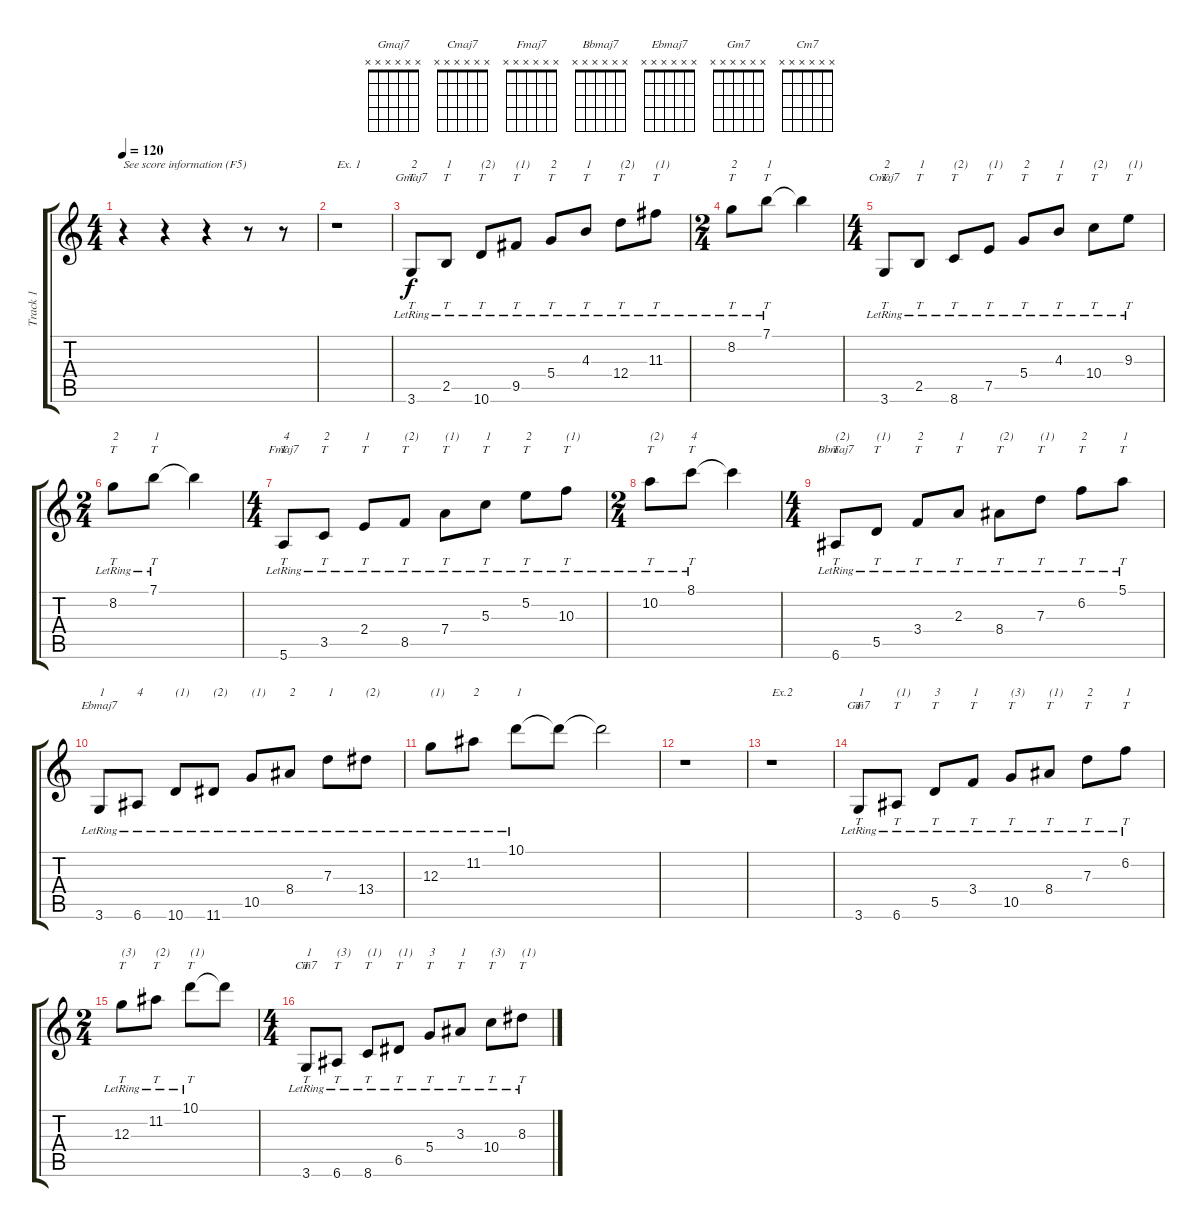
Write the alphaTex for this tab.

\track ("Track 1" "Track 1") {instrument acousticguitarnylon}
\staff {score tabs}
\tuning (E4 B3 G3 D3 A2 E2) {hide}
\chord ("Gmaj7" x x x x x x) {firstfret 0}
\chord ("Cmaj7" x x x x x x) {firstfret 0}
\chord ("Fmaj7" x x x x x x) {firstfret 0}
\chord ("Bbmaj7" x x x x x x) {firstfret 0}
\chord ("Ebmaj7" x x x x x x) {firstfret 0}
\chord ("Gm7" x x x x x x) {firstfret 0}
\chord ("Cm7" x x x x x x) {firstfret 0}
\ts (4 4)
\tempo 120
\clef g2
\ks c
r.4{txt "See score information (F5)" dy f instrument acousticguitarnylon} r.4 r.4 r.8 r.8 |
r.1{txt "Ex. 1"} |
3.6{lr}.8{tt ch "Gmaj7" txt "2"} 2.5{lr}.8{tt txt "1"} 10.6{lr}.8{tt txt "(2)"} 9.5{lr}.8{tt txt "(1)"} 5.4{lr}.8{tt txt "2"} 4.3{lr}.8{tt txt "1"} 12.4{lr}.8{tt txt "(2)"} 11.3{lr}.8{tt txt "(1)"} |
\ts (2 4)
8.2{lr}.8{tt txt "2"} 7.1{lr}.8{tt txt "1"} 7.1{t}.4 |
\ts (4 4)
3.6{lr}.8{tt ch "Cmaj7" txt "2"} 2.5{lr}.8{tt txt "1"} 8.6{lr}.8{tt txt "(2)"} 7.5{lr}.8{tt txt "(1)"} 5.4{lr}.8{tt txt "2"} 4.3{lr}.8{tt txt "1"} 10.4{lr}.8{tt txt "(2)"} 9.3{lr}.8{tt txt "(1)"} |
\ts (2 4)
8.2{lr}.8{tt txt "2"} 7.1{lr}.8{tt txt "1"} 7.1{t}.4 |
\ts (4 4)
5.6{lr}.8{tt ch "Fmaj7" txt "4"} 3.5{lr}.8{tt txt "2"} 2.4{lr}.8{tt txt "1"} 8.5{lr}.8{tt txt "(2)"} 7.4{lr}.8{tt txt "(1)"} 5.3{lr}.8{tt txt "1"} 5.2{lr}.8{tt txt "2"} 10.3{lr}.8{tt txt "(1)"} |
\ts (2 4)
10.2{lr}.8{tt txt "(2)"} 8.1{lr}.8{tt txt "4"} 8.1{t}.4 |
\ts (4 4)
6.6{lr}.8{tt ch "Bbmaj7" txt "(2)"} 5.5{lr}.8{tt txt "(1)"} 3.4{lr}.8{tt txt "2"} 2.3{lr}.8{tt txt "1"} 8.4{lr}.8{tt txt "(2)"} 7.3{lr}.8{tt txt "(1)"} 6.2{lr}.8{tt txt "2"} 5.1{lr}.8{tt txt "1"} |
3.6{lr}.8{ch "Ebmaj7" txt "1"} 6.6{lr}.8{txt "4"} 10.6{lr}.8{txt "(1)"} 11.6{lr}.8{txt "(2)"} 10.5{lr}.8{txt "(1)"} 8.4{lr}.8{txt "2"} 7.3{lr}.8{txt "1"} 13.4{lr}.8{txt "(2)"} |
12.3{lr}.8{txt "(1)"} 11.2{lr}.8{txt "2"} 10.1{lr}.8{txt "1"} 10.1{t}.8 10.1{t}.2 |
r.1 |
r.1{txt "Ex.2"} |
3.6{lr}.8{tt ch "Gm7" txt "1"} 6.6{lr}.8{tt txt "(1)"} 5.5{lr}.8{tt txt "3"} 3.4{lr}.8{tt txt "1"} 10.5{lr}.8{tt txt "(3)"} 8.4{lr}.8{tt txt "(1)"} 7.3{lr}.8{tt txt "2"} 6.2{lr}.8{tt txt "1"} |
\ts (2 4)
12.3{lr}.8{tt txt "(3)"} 11.2{lr}.8{tt txt "(2)"} 10.1{lr}.8{tt txt "(1)"} 10.1{t}.8 |
\ts (4 4)
3.6{lr}.8{tt ch "Cm7" txt "1"} 6.6{lr}.8{tt txt "(3)"} 8.6{lr}.8{tt txt "(1)"} 6.5{lr}.8{tt txt "(1)"} 5.4{lr}.8{tt txt "3"} 3.3{lr}.8{tt txt "1"} 10.4{lr}.8{tt txt "(3)"} 8.3{lr}.8{tt txt "(1)"}
